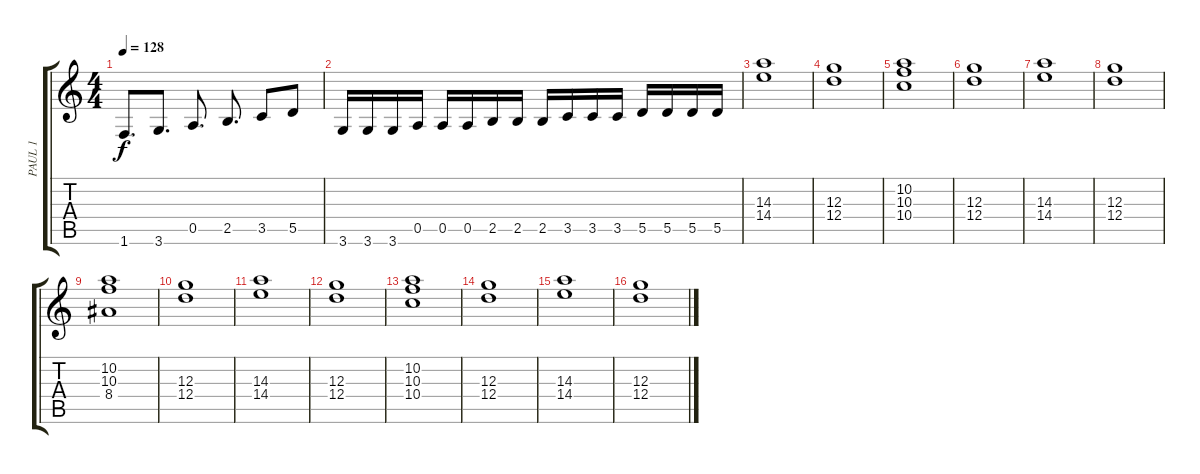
\track ("PAUL 1" "PAUL 1") {instrument overdrivenguitar}
\staff {score tabs}
\tuning (E4 B3 G3 D3 A2 E2) {hide}
\ts (4 4)
\tempo 128
\clef g2
\ks c
1.6.8{d dy f} 3.6.8{d} 0.5.8{d} 2.5.8{d} 3.5.8 5.5.8 |
3.6.16 3.6.16 3.6.16 0.5.16 0.5.16 0.5.16 2.5.16 2.5.16 2.5.16 3.5.16 3.5.16 3.5.16 5.5.16 5.5.16 5.5.16 5.5.16 |
(14.3 14.4).1 |
(12.3 12.4).1 |
(10.2 10.3 10.4).1 |
(12.3 12.4).1 |
(14.3 14.4).1 |
(12.3 12.4).1 |
(10.2 10.3 8.4).1 |
(12.3 12.4).1 |
(14.3 14.4).1 |
(12.3 12.4).1 |
(10.2 10.3 10.4).1 |
(12.3 12.4).1 |
(14.3 14.4).1 |
(12.3 12.4).1
